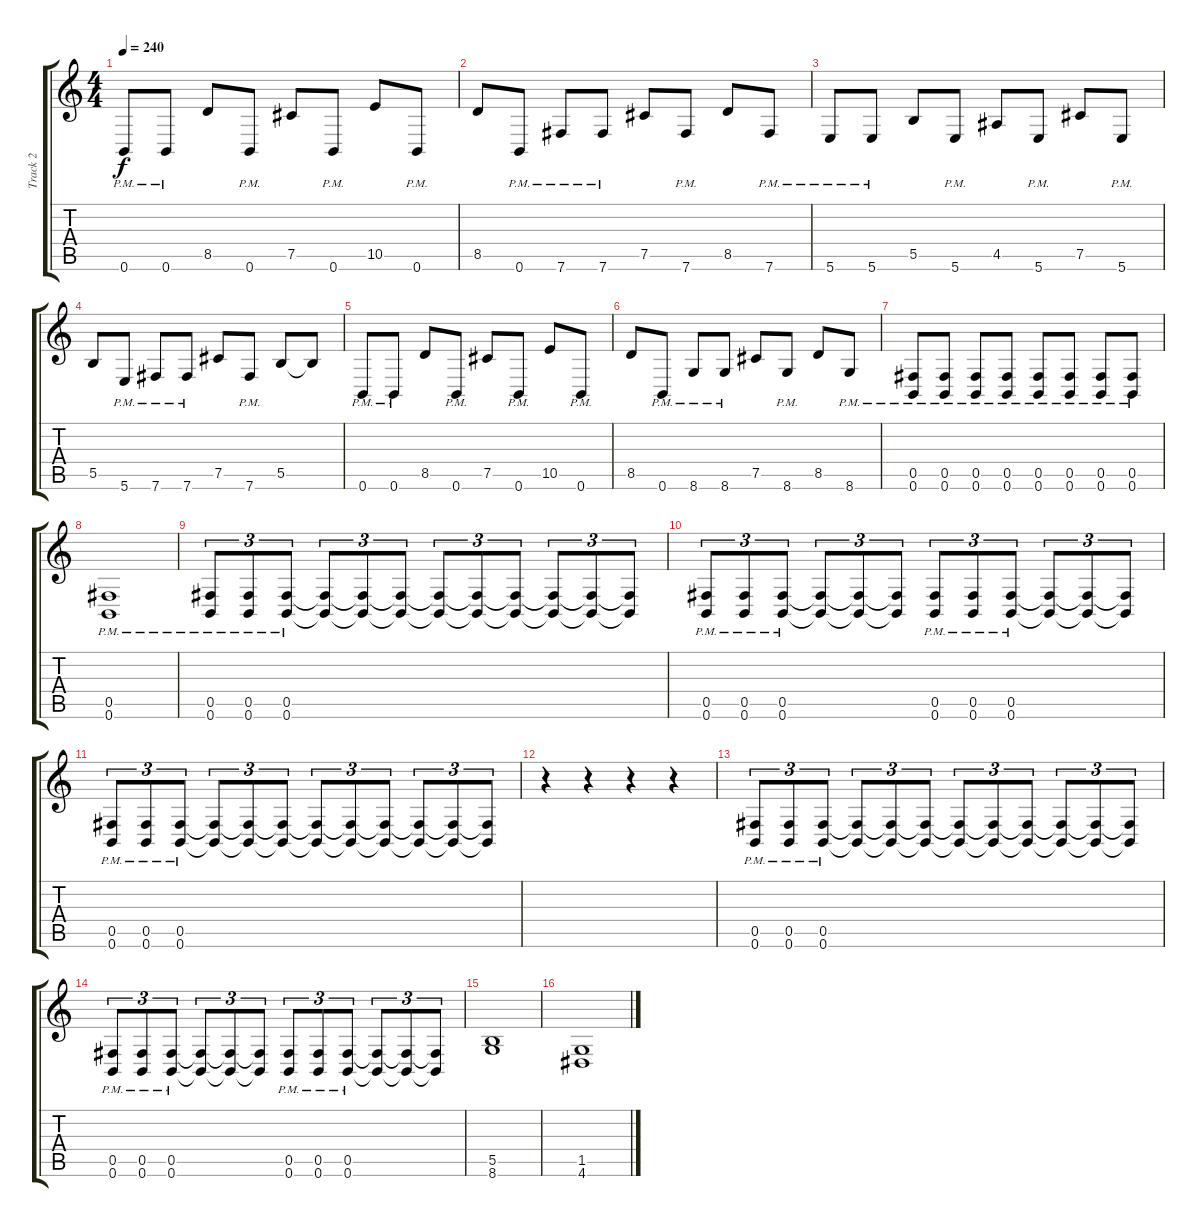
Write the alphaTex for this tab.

\track ("Track 2" "Track 2") {instrument distortionguitar}
\staff {score tabs}
\tuning (Db4 Ab3 E3 B2 Gb2 B1) {hide}
\ts (4 4)
\tempo 240
\clef g2
\ks c
0.6{pm}.8{dy f} 0.6{pm}.8 8.5.8 0.6{pm}.8 7.5.8 0.6{pm}.8 10.5.8 0.6{pm}.8 |
8.5.8 0.6{pm}.8 7.6{pm}.8 7.6{pm}.8 7.5.8 7.6{pm}.8 8.5.8 7.6{pm}.8 |
5.6{pm}.8 5.6{pm}.8 5.5.8 5.6{pm}.8 4.5.8 5.6{pm}.8 7.5.8 5.6{pm}.8 |
5.5.8 5.6{pm}.8 7.6{pm}.8 7.6{pm}.8 7.5.8 7.6{pm}.8 5.5.8 5.5{t}.8 |
0.6{pm}.8 0.6{pm}.8 8.5.8 0.6{pm}.8 7.5.8 0.6{pm}.8 10.5.8 0.6{pm}.8 |
8.5.8 0.6{pm}.8 8.6{pm}.8 8.6{pm}.8 7.5.8 8.6{pm}.8 8.5.8 8.6{pm}.8 |
(0.5{pm} 0.6{pm}).8 (0.5{pm} 0.6{pm}).8 (0.5{pm} 0.6{pm}).8 (0.5{pm} 0.6{pm}).8 (0.5{pm} 0.6{pm}).8 (0.5{pm} 0.6{pm}).8 (0.5{pm} 0.6{pm}).8 (0.5{pm} 0.6{pm}).8 |
(0.5{pm} 0.6{pm}).1 |
(0.5{pm} 0.6{pm}).8{tu (3 2)} (0.5{pm} 0.6{pm}).8{tu (3 2)} (0.5{pm} 0.6{pm}).8{tu (3 2)} (0.5{t} 0.6{t}).8{tu (3 2)} (0.5{t} 0.6{t}).8{tu (3 2)} (0.5{t} 0.6{t}).8{tu (3 2)} (0.5{t} 0.6{t}).8{tu (3 2)} (0.5{t} 0.6{t}).8{tu (3 2)} (0.5{t} 0.6{t}).8{tu (3 2)} (0.5{t} 0.6{t}).8{tu (3 2)} (0.5{t} 0.6{t}).8{tu (3 2)} (0.5{t} 0.6{t}).8{tu (3 2)} |
(0.5{pm} 0.6{pm}).8{tu (3 2)} (0.5{pm} 0.6{pm}).8{tu (3 2)} (0.5{pm} 0.6{pm}).8{tu (3 2)} (0.5{t} 0.6{t}).8{tu (3 2)} (0.5{t} 0.6{t}).8{tu (3 2)} (0.5{t} 0.6{t}).8{tu (3 2)} (0.5{pm} 0.6{pm}).8{tu (3 2)} (0.5{pm} 0.6{pm}).8{tu (3 2)} (0.5{pm} 0.6{pm}).8{tu (3 2)} (0.5{t} 0.6{t}).8{tu (3 2)} (0.5{t} 0.6{t}).8{tu (3 2)} (0.5{t} 0.6{t}).8{tu (3 2)} |
(0.5{pm} 0.6{pm}).8{tu (3 2)} (0.5{pm} 0.6{pm}).8{tu (3 2)} (0.5{pm} 0.6{pm}).8{tu (3 2)} (0.5{t} 0.6{t}).8{tu (3 2)} (0.5{t} 0.6{t}).8{tu (3 2)} (0.5{t} 0.6{t}).8{tu (3 2)} (0.5{t} 0.6{t}).8{tu (3 2)} (0.5{t} 0.6{t}).8{tu (3 2)} (0.5{t} 0.6{t}).8{tu (3 2)} (0.5{t} 0.6{t}).8{tu (3 2)} (0.5{t} 0.6{t}).8{tu (3 2)} (0.5{t} 0.6{t}).8{tu (3 2)} |
r.4 r.4 r.4 r.4 |
(0.5{pm} 0.6{pm}).8{tu (3 2)} (0.5{pm} 0.6{pm}).8{tu (3 2)} (0.5{pm} 0.6{pm}).8{tu (3 2)} (0.5{t} 0.6{t}).8{tu (3 2)} (0.5{t} 0.6{t}).8{tu (3 2)} (0.5{t} 0.6{t}).8{tu (3 2)} (0.5{t} 0.6{t}).8{tu (3 2)} (0.5{t} 0.6{t}).8{tu (3 2)} (0.5{t} 0.6{t}).8{tu (3 2)} (0.5{t} 0.6{t}).8{tu (3 2)} (0.5{t} 0.6{t}).8{tu (3 2)} (0.5{t} 0.6{t}).8{tu (3 2)} |
(0.5{pm} 0.6{pm}).8{tu (3 2)} (0.5{pm} 0.6{pm}).8{tu (3 2)} (0.5{pm} 0.6{pm}).8{tu (3 2)} (0.5{t} 0.6{t}).8{tu (3 2)} (0.5{t} 0.6{t}).8{tu (3 2)} (0.5{t} 0.6{t}).8{tu (3 2)} (0.5{pm} 0.6{pm}).8{tu (3 2)} (0.5{pm} 0.6{pm}).8{tu (3 2)} (0.5{pm} 0.6{pm}).8{tu (3 2)} (0.5{t} 0.6{t}).8{tu (3 2)} (0.5{t} 0.6{t}).8{tu (3 2)} (0.5{t} 0.6{t}).8{tu (3 2)} |
(5.5 8.6).1 |
(1.5 4.6).1
